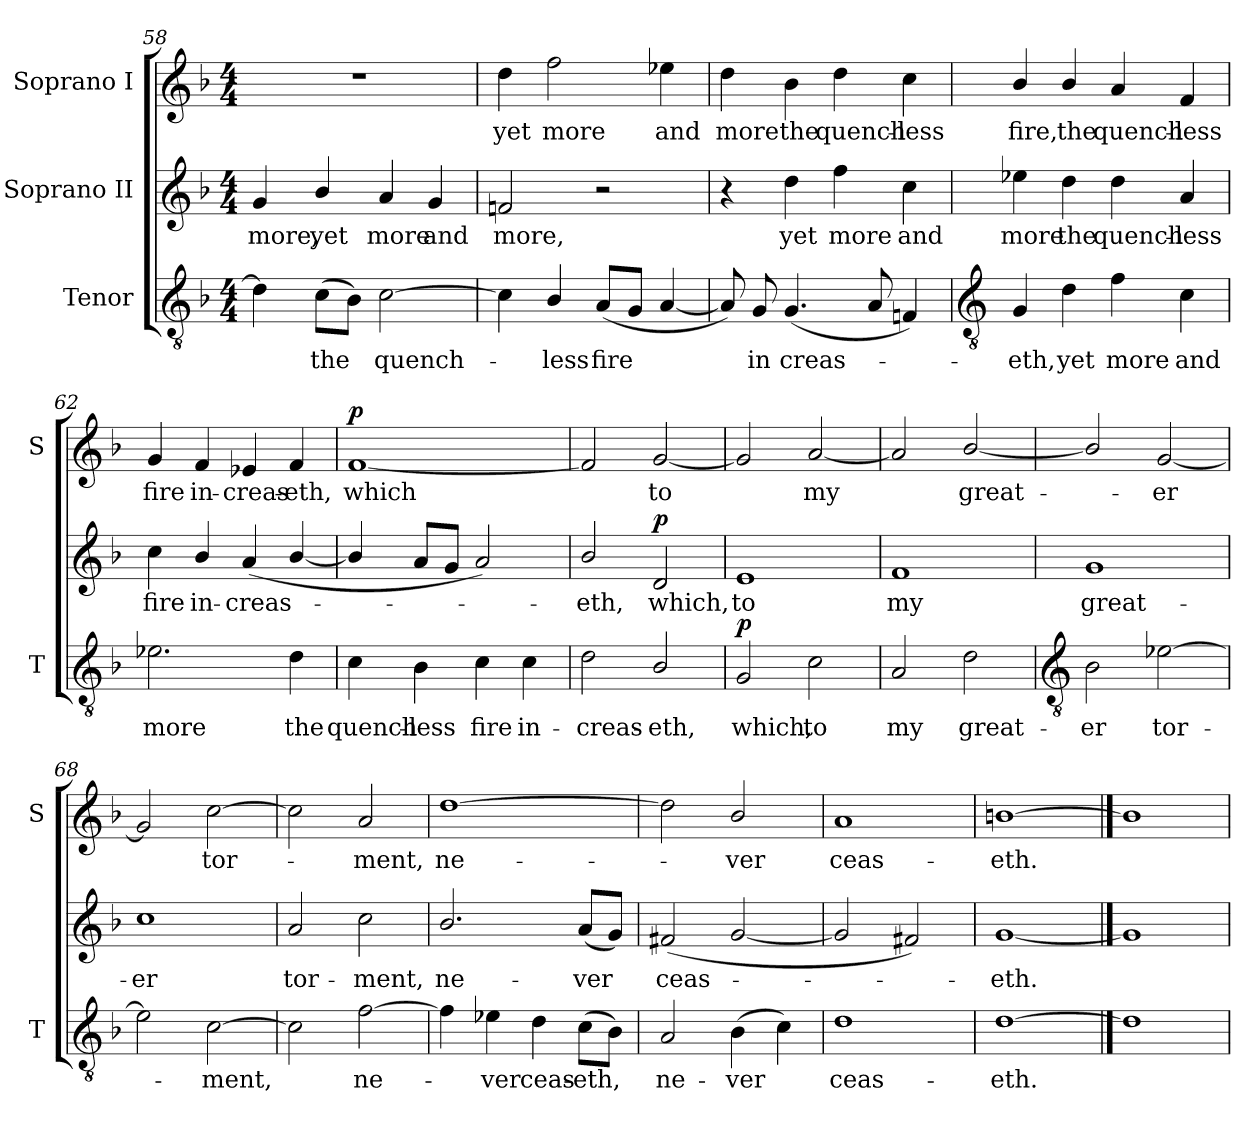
**kern	**text	**dynam	**kern	**text	**dynam	**kern	**text	**dynam
*part3	*part3	*part3	*part2	*part2	*part2	*part1	*part1	*part1
*staff3	*staff3	*staff3	*staff2	*staff2	*staff2	*staff1	*staff1	*staff1
*I"Tenor	*	*	*I"Soprano II	*	*	*I"Soprano I	*	*
*I'T	*	*	*	*	*	*I'S	*	*
*clefGv2	*	*	*clefG2	*	*	*clefG2	*	*
*k[b-]	*	*	*k[b-]	*	*	*k[b-]	*	*
*F:	*	*	*F:	*	*	*F:	*	*
*M4/4	*	*	*M4/4	*	*	*M4/4	*	*
=58	=58	=58	=58	=58	=58	=58	=58	=58
!	!	!	!	!LO:LY:b	!	!	!	!
4d]	.	.	4g	more,	.	1r	.	.
!	!LO:LY:b	!	!	!LO:LY:b	!	!	!	!
(>8cL	the	.	4b-/	yet	.	.	.	.
8B-J)	.	.	.	.	.	.	.	.
!	!LO:LY:b	!	!	!LO:LY:b	!	!	!	!
[2c	quench-	.	4a	more	.	.	.	.
!	!	!	!	!LO:LY:b	!	!	!	!
.	.	.	4g	and	.	.	.	.
=59	=59	=59	=59	=59	=59	=59	=59	=59
!	!	!	!	!LO:LY:b	!	!	!LO:LY:b	!
4c]	.	.	2fn	more,	.	4dd	yet	.
!	!LO:LY:b	!	!	!	!	!	!LO:LY:b	!
4B-/	less	.	.	.	.	2ff	more	.
!	!LO:LY:b	!	!	!	!	!	!	!
(<8AL	fire	.	2r	.	.	.	.	.
8GJ	.	.	.	.	.	.	.	.
!	!	!	!	!	!	!	!LO:LY:b	!
[4A/	.	.	.	.	.	4ee-X	and	.
=60	=60	=60	=60	=60	=60	=60	=60	=60
!	!	!	!	!	!	!	!LO:LY:b	!
8A/])	.	.	4r	.	.	4dd	more	.
!	!LO:LY:b	!	!	!	!	!	!	!
8G	in	.	.	.	.	.	.	.
!	!LO:LY:b	!	!	!LO:LY:b	!	!	!LO:LY:b	!
(<4.G	creas-	.	4dd	yet	.	4b-	the	.
!	!	!	!	!LO:LY:b	!	!	!LO:LY:b	!
.	.	.	4ff	more	.	4dd	quench-	.
8A/	.	.	.	.	.	.	.	.
!	!	!	!	!LO:LY:b	!	!	!LO:LY:b	!
4Fn)	.	.	4cc	and	.	4cc	-less	.
!!LO:LB:g=z
=61	=61	=61	=61	=61	=61	=61	=61	=61
*clefGv2	*	*	*	*	*	*	*	*
!	!LO:LY:b	!	!	!LO:LY:b	!	!	!LO:LY:b	!
4G	eth,	.	4ee-X	more	.	4b-/	fire,	.
!	!LO:LY:b	!	!	!LO:LY:b	!	!	!LO:LY:b	!
4d	yet	.	4dd	the	.	4b-/	the	.
!	!LO:LY:b	!	!	!LO:LY:b	!	!	!LO:LY:b	!
4f	more	.	4dd	quench-	.	4a	quench-	.
!	!LO:LY:b	!	!	!LO:LY:b	!	!	!LO:LY:b	!
4c	and	.	4a	-less	.	4f	-less	.
=62	=62	=62	=62	=62	=62	=62	=62	=62
!	!LO:LY:b	!	!	!LO:LY:b	!	!	!LO:LY:b	!
2.e-X	more	.	4cc	fire	.	4g	fire	.
!	!	!	!	!LO:LY:b	!	!	!LO:LY:b	!
.	.	.	4b-/	in-	.	4f	in-	.
!	!	!	!	!LO:LY:b	!	!	!LO:LY:b	!
.	.	.	(<4a	-creas-	.	4e-X	-creas-	.
!	!LO:LY:b	!	!	!	!	!	!LO:LY:b	!
4d	the	.	[4b-/	.	.	4f	-eth,	.
=63	=63	=63	=63	=63	=63	=63	=63	=63
!	!LO:LY:b	!	!	!	!	!	!LO:LY:b	!LO:DY:b
4c	quench-	.	4b-/]	.	.	[1f	which	p
!	!LO:LY:b	!	!	!	!	!	!	!
4B-	-less	.	8aL	.	.	.	.	.
.	.	.	8gJ	.	.	.	.	.
!	!LO:LY:b	!	!	!	!	!	!	!
4c	fire	.	2a)	.	.	.	.	.
!	!LO:LY:b	!	!	!	!	!	!	!
4c	in-	.	.	.	.	.	.	.
=64	=64	=64	=64	=64	=64	=64	=64	=64
!	!LO:LY:b	!	!	!LO:LY:b	!	!	!	!
2d	-creas-	.	2b-/	eth,	.	2f]	.	.
!	!LO:LY:b	!	!	!LO:LY:b	!LO:DY:b	!	!LO:LY:b	!
2B-/	-eth,	.	2d	which,	p	[2g	to	.
=65	=65	=65	=65	=65	=65	=65	=65	=65
!	!LO:LY:b	!LO:DY:b	!	!LO:LY:b	!	!	!	!
2G	which,	p	1e	to	.	2g]	.	.
!	!LO:LY:b	!	!	!	!	!	!LO:LY:b	!
2c	to	.	.	.	.	[2a	my	.
=66	=66	=66	=66	=66	=66	=66	=66	=66
!	!LO:LY:b	!	!	!LO:LY:b	!	!	!	!
2A	my	.	1f	my	.	2a]	.	.
!	!LO:LY:b	!	!	!	!	!	!LO:LY:b	!
2d	great-	.	.	.	.	[2b-/	great-	.
!!LO:LB:g=z
=67	=67	=67	=67	=67	=67	=67	=67	=67
*clefGv2	*	*	*	*	*	*	*	*
!	!LO:LY:b	!	!	!LO:LY:b	!	!	!	!
2B-	-er	.	1g	great-	.	2b-/]	.	.
!	!LO:LY:b	!	!	!	!	!	!LO:LY:b	!
[2e-X	tor-	.	.	.	.	[2g	er	.
=68	=68	=68	=68	=68	=68	=68	=68	=68
!	!	!	!	!LO:LY:b	!	!	!	!
2e-]	.	.	1cc	-er	.	2g]	.	.
!	!LO:LY:b	!	!	!	!	!	!LO:LY:b	!
[2c	ment,	.	.	.	.	[2cc	tor-	.
=69	=69	=69	=69	=69	=69	=69	=69	=69
!	!	!	!	!LO:LY:b	!	!	!	!
2c]	.	.	2a	tor-	.	2cc]	.	.
!	!LO:LY:b	!	!	!LO:LY:b	!	!	!LO:LY:b	!
[2f	ne-	.	2cc	-ment,	.	2a	ment,	.
=70	=70	=70	=70	=70	=70	=70	=70	=70
!	!	!	!	!LO:LY:b	!	!	!LO:LY:b	!
4f]	.	.	2.b-/	ne-	.	[1dd	ne-	.
!	!LO:LY:b	!	!	!	!	!	!	!
4e-X	ver	.	.	.	.	.	.	.
!	!LO:LY:b	!	!	!	!	!	!	!
4d	ceas-	.	.	.	.	.	.	.
!	!LO:LY:b	!	!	!LO:LY:b	!	!	!	!
(>8cL	-eth,	.	(<8aL	-ver	.	.	.	.
8B-J)	.	.	8gJ)	.	.	.	.	.
=71	=71	=71	=71	=71	=71	=71	=71	=71
!	!LO:LY:b	!	!	!LO:LY:b	!	!	!	!
2A	ne-	.	(<2f#X	ceas-	.	2dd]	.	.
!	!LO:LY:b	!	!	!	!	!	!LO:LY:b	!
(>4B-	-ver	.	[2g	.	.	2b-/	ver	.
4c)	.	.	.	.	.	.	.	.
=72	=72	=72	=72	=72	=72	=72	=72	=72
!	!LO:LY:b	!	!	!	!	!	!LO:LY:b	!
1d	ceas-	.	2g]	.	.	1a	ceas-	.
.	.	.	2f#X)	.	.	.	.	.
=73	=73	=73	=73	=73	=73	=73	=73	=73
!	!LO:LY:b	!	!	!LO:LY:b	!	!	!LO:LY:b	!
[1d	-eth.	.	[1g	eth.	.	[1bn	-eth.	.
==74	==74	==74	==74	==74	==74	==74	==74	==74
1d]	.	.	1g]	.	.	1b]	.	.
=	=	=	=	=	=	=	=	=
*-	*-	*-	*-	*-	*-	*-	*-	*-
